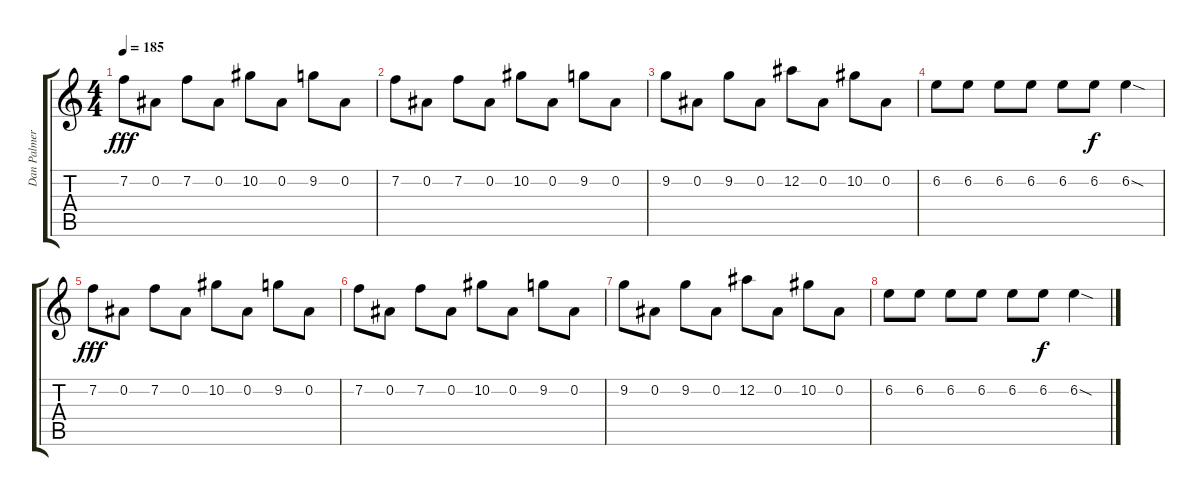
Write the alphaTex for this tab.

\track ("Dan Palmer 2" "Dan Palmer") {instrument distortionguitar}
\staff {score tabs}
\tuning (Eb4 Bb3 Gb3 Db3 Ab2 Eb2) {hide}
\ts (4 4)
\tempo 185
\clef g2
\ks c
7.2.8{dy fff} 0.2.8 7.2.8 0.2.8 10.2.8 0.2.8 9.2.8 0.2.8 |
7.2.8 0.2.8 7.2.8 0.2.8 10.2.8 0.2.8 9.2.8 0.2.8 |
9.2.8 0.2.8 9.2.8 0.2.8 12.2.8 0.2.8 10.2.8 0.2.8 |
6.2.8 6.2.8 6.2.8 6.2.8 6.2.8 6.2.8{dy f} 6.2{sod}.4 |
7.2.8{dy fff} 0.2.8 7.2.8 0.2.8 10.2.8 0.2.8 9.2.8 0.2.8 |
7.2.8 0.2.8 7.2.8 0.2.8 10.2.8 0.2.8 9.2.8 0.2.8 |
9.2.8 0.2.8 9.2.8 0.2.8 12.2.8 0.2.8 10.2.8 0.2.8 |
6.2.8 6.2.8 6.2.8 6.2.8 6.2.8 6.2.8{dy f} 6.2{sod}.4
